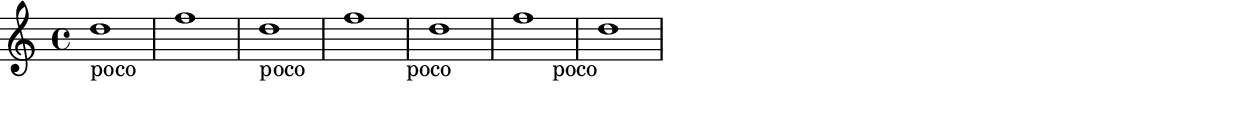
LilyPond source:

%% Generated by lilypond-book
%% Options: [exampleindent=10.16\mm,indent=0\mm,line-width=160\mm,paper-height=845.047\pt,paper-width=597.508\pt,papersize='(cons (* 597.508 pt) (* 845.047 pt)),quote]
\include "lilypond-book-preamble.ly"


% ****************************************************************
% Start cut-&-pastable-section
% ****************************************************************

#(ly:set-option 'eps-box-padding 3.000000)



\paper {
  #(set-paper-size '(cons (* 597.508 pt) (* 845.047 pt)))
  indent = 0\mm
  line-width = 160\mm
  % offset the left padding, also add 1mm as lilypond creates cropped
  % images with a little space on the right
  line-width = #(- line-width (* mm  3.000000) (* mm 1))
  line-width = 160\mm - 2.0 * 10.16\mm
  % offset the left padding, also add 1mm as lilypond creates cropped
  % images with a little space on the right
  line-width = #(- line-width (* mm  3.000000) (* mm 1))
}

\layout {
  
}




% ****************************************************************
% ly snippet:
% ****************************************************************
\sourcefileline 1226
\relative {
  d''1-\markup { poco }
  f
  d-\markup { \left-align poco }
  f
  d-\markup { \center-align { poco } }
  f
  d-\markup \right-align { poco }
}


% ****************************************************************
% end ly snippet
% ****************************************************************
